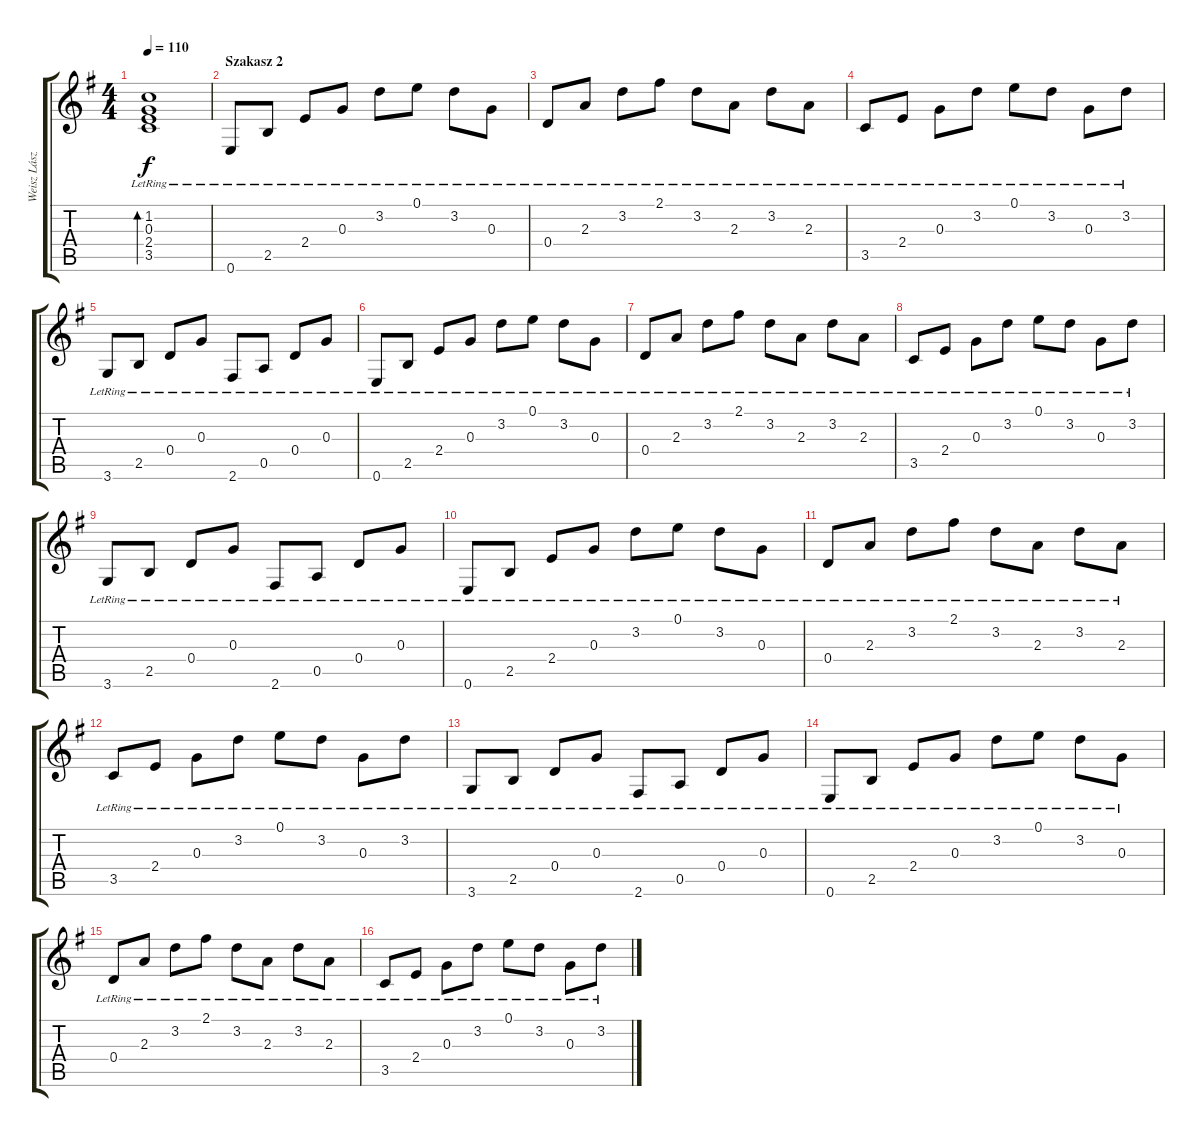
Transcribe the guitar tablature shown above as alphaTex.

\track ("Weisz László" "Weisz Lász") {instrument acousticguitarnylon}
\staff {score tabs}
\tuning (E4 B3 G3 D3 A2 E2) {hide}
\ts (4 4)
\tempo 110
\clef g2
\ks eminor
(1.2 0.3 2.4 3.5{lr}).1{bd 60 dy f} |
\section ("" "Szakasz 2")
0.6{lr}.8 2.5{lr}.8 2.4{lr}.8 0.3{lr}.8 3.2{lr}.8 0.1{lr}.8 3.2{lr}.8 0.3{lr}.8 |
0.4{lr}.8 2.3{lr}.8 3.2{lr}.8 2.1{lr}.8 3.2{lr}.8 2.3{lr}.8 3.2{lr}.8 2.3{lr}.8 |
3.5{lr}.8 2.4{lr}.8 0.3{lr}.8 3.2{lr}.8 0.1{lr}.8 3.2{lr}.8 0.3{lr}.8 3.2{lr}.8 |
3.6{lr}.8 2.5{lr}.8 0.4{lr}.8 0.3{lr}.8 2.6{lr}.8 0.5{lr}.8 0.4{lr}.8 0.3{lr}.8 |
0.6{lr}.8 2.5{lr}.8 2.4{lr}.8 0.3{lr}.8 3.2{lr}.8 0.1{lr}.8 3.2{lr}.8 0.3{lr}.8 |
0.4{lr}.8 2.3{lr}.8 3.2{lr}.8 2.1{lr}.8 3.2{lr}.8 2.3{lr}.8 3.2{lr}.8 2.3{lr}.8 |
3.5{lr}.8 2.4{lr}.8 0.3{lr}.8 3.2{lr}.8 0.1{lr}.8 3.2{lr}.8 0.3{lr}.8 3.2{lr}.8 |
3.6{lr}.8 2.5{lr}.8 0.4{lr}.8 0.3{lr}.8 2.6{lr}.8 0.5{lr}.8 0.4{lr}.8 0.3{lr}.8 |
0.6{lr}.8 2.5{lr}.8 2.4{lr}.8 0.3{lr}.8 3.2{lr}.8 0.1{lr}.8 3.2{lr}.8 0.3{lr}.8 |
0.4{lr}.8 2.3{lr}.8 3.2{lr}.8 2.1{lr}.8 3.2{lr}.8 2.3{lr}.8 3.2{lr}.8 2.3{lr}.8 |
3.5{lr}.8 2.4{lr}.8 0.3{lr}.8 3.2{lr}.8 0.1{lr}.8 3.2{lr}.8 0.3{lr}.8 3.2{lr}.8 |
3.6{lr}.8 2.5{lr}.8 0.4{lr}.8 0.3{lr}.8 2.6{lr}.8 0.5{lr}.8 0.4{lr}.8 0.3{lr}.8 |
0.6{lr}.8 2.5{lr}.8 2.4{lr}.8 0.3{lr}.8 3.2{lr}.8 0.1{lr}.8 3.2{lr}.8 0.3{lr}.8 |
0.4{lr}.8 2.3{lr}.8 3.2{lr}.8 2.1{lr}.8 3.2{lr}.8 2.3{lr}.8 3.2{lr}.8 2.3{lr}.8 |
3.5{lr}.8 2.4{lr}.8 0.3{lr}.8 3.2{lr}.8 0.1{lr}.8 3.2{lr}.8 0.3{lr}.8 3.2{lr}.8
